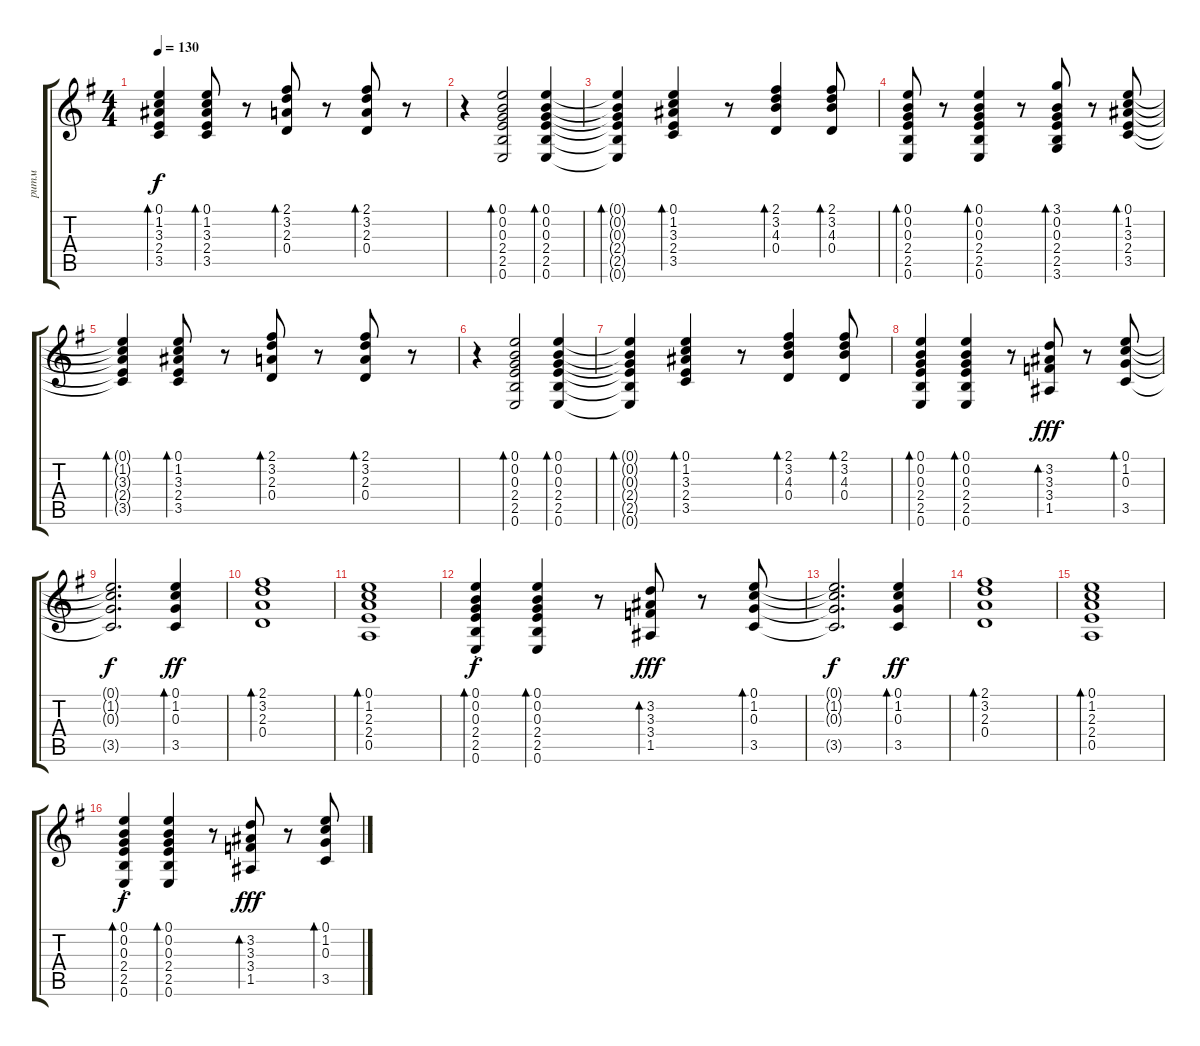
\track ("ритм" "ритм") {instrument acousticguitarsteel}
\staff {score tabs}
\tuning (E4 B3 G3 D3 A2 E2) {hide}
\ts (4 4)
\tempo 130
\clef g2
\ks eminor
(0.1{t} 1.2{t} 3.3{t} 2.4{t} 3.5{t}).4{bd 60 dy f} (0.1 1.2 3.3 2.4 3.5).8{bd 60} r.8 (2.1 3.2 2.3 0.4).8{bd 30} r.8 (2.1 3.2 2.3 0.4).8{bd 30} r.8 |
r.4 (0.1 0.2 0.3 2.4 2.5 0.6).2{bd 60} (0.1 0.2 0.3 2.4 2.5 0.6).4{bd 60} |
(0.1{t} 0.2{t} 0.3{t} 2.4{t} 2.5{t} 0.6{t}).4{bd 60} (0.1 1.2 3.3 2.4 3.5).4{bd 60} r.8 (2.1 3.2 4.3 0.4).4{bd 30} (2.1 3.2 4.3 0.4).8{bd 30} |
(0.1 0.2 0.3 2.4 2.5 0.6).8{bd 30} r.8 (0.1 0.2 0.3 2.4 2.5 0.6).4{bd 60} r.8 (3.1 0.2 0.3 2.4 2.5 3.6).8{bd 30} r.8 (0.1 1.2 3.3 2.4 3.5).8{bd 60} |
(0.1{t} 1.2{t} 3.3{t} 2.4{t} 3.5{t}).4{bd 60} (0.1 1.2 3.3 2.4 3.5).8{bd 60} r.8 (2.1 3.2 2.3 0.4).8{bd 30} r.8 (2.1 3.2 2.3 0.4).8{bd 30} r.8 |
r.4 (0.1 0.2 0.3 2.4 2.5 0.6).2{bd 60} (0.1 0.2 0.3 2.4 2.5 0.6).4{bd 60} |
(0.1{t} 0.2{t} 0.3{t} 2.4{t} 2.5{t} 0.6{t}).4{bd 60} (0.1 1.2 3.3 2.4 3.5).4{bd 60} r.8 (2.1 3.2 4.3 0.4).4{bd 30} (2.1 3.2 4.3 0.4).8{bd 30} |
(0.1 0.2 0.3 2.4 2.5 0.6).4{bd 30} (0.1 0.2 0.3 2.4 2.5 0.6).4{bd 60} r.8 (3.2 3.3 3.4 1.5).8{bd 60 dy fff} r.8 (0.1 1.2 0.3 3.5).8{bd 60} |
(0.1{t} 1.2{t} 0.3{t} 3.5{t}).2{d dy f} (0.1 1.2 0.3 3.5).4{bd 60 dy ff} |
(2.1 3.2 2.3 0.4).1{bd 60} |
(0.1 1.2 2.3 2.4 0.5).1{bd 60} |
(0.1{st} 0.2{st} 0.3{st} 2.4{st} 2.5{st} 0.6{st}).4{bd 30 dy f} (0.1 0.2 0.3 2.4 2.5 0.6).4{bd 60} r.8 (3.2 3.3 3.4 1.5).8{bd 60 dy fff} r.8 (0.1 1.2 0.3 3.5).8{bd 60} |
(0.1{t} 1.2{t} 0.3{t} 3.5{t}).2{d dy f} (0.1 1.2 0.3 3.5).4{bd 60 dy ff} |
(2.1 3.2 2.3 0.4).1{bd 60} |
(0.1 1.2 2.3 2.4 0.5).1{bd 60} |
(0.1{st} 0.2{st} 0.3{st} 2.4{st} 2.5{st} 0.6{st}).4{bd 30 dy f} (0.1 0.2 0.3 2.4 2.5 0.6).4{bd 60} r.8 (3.2 3.3 3.4 1.5).8{bd 60 dy fff} r.8 (0.1 1.2 0.3 3.5).8{bd 60}
